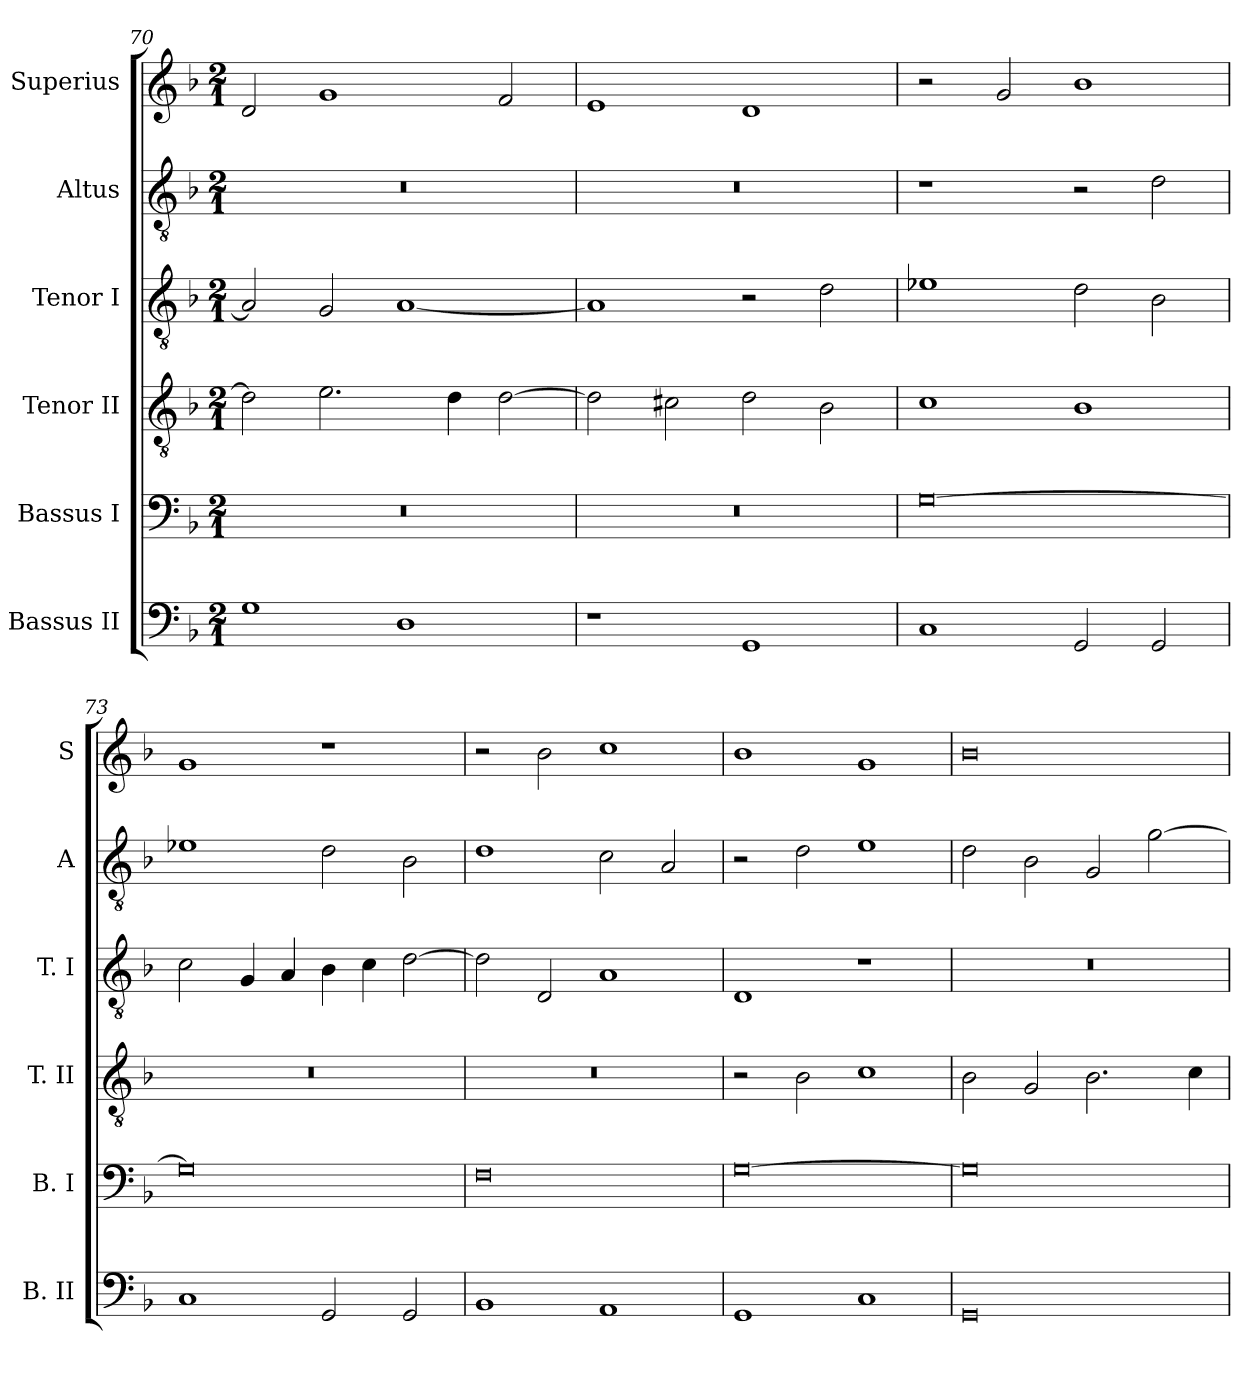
**kern	**kern	**kern	**kern	**kern	**kern
*part6	*part5	*part4	*part3	*part2	*part1
*staff6	*staff5	*staff4	*staff3	*staff2	*staff1
*I"Bassus II	*I"Bassus I	*I"Tenor II	*I"Tenor I	*I"Altus	*I"Superius
*I'B. II	*I'B. I	*I'T. II	*I'T. I	*I'A	*I'S
*clefF4	*clefF4	*clefGv2	*clefGv2	*clefGv2	*clefG2
*k[b-]	*k[b-]	*k[b-]	*k[b-]	*k[b-]	*k[b-]
*F:	*F:	*F:	*F:	*F:	*F:
*M2/1	*M2/1	*M2/1	*M2/1	*M2/1	*M2/1
=70	=70	=70	=70	=70	=70
1G	0r	2d]	2A]	0r	2d
.	.	2.e	2G	.	1g
1D	.	.	[1A	.	.
.	.	4d	.	.	.
.	.	[2d	.	.	2f
=71	=71	=71	=71	=71	=71
1r	0r	2d]	1A]	0r	1e
.	.	2c#X	.	.	.
1GG	.	2d	2r	.	1d
.	.	2B-	2d	.	.
=72	=72	=72	=72	=72	=72
1C	[0G	1c	1e-X	1r	2r
.	.	.	.	.	2g
2GG	.	1B-	2d	2r	1b-
2GG	.	.	2B-	2d	.
=73	=73	=73	=73	=73	=73
1C	0G]	0r	2c	1e-X	1g
.	.	.	4G	.	.
.	.	.	4A	.	.
2GG	.	.	4B-	2d	1r
.	.	.	4c	.	.
2GG	.	.	[2d	2B-	.
=74	=74	=74	=74	=74	=74
1BB-	0F	0r	2d]	1d	2r
.	.	.	2D	.	2b-
1AA	.	.	1A	2c	1cc
.	.	.	.	2A	.
=75	=75	=75	=75	=75	=75
1GG	[0G	2r	1D	2r	1b-
.	.	2B-	.	2d	.
1C	.	1c	1r	1e	1g
=76	=76	=76	=76	=76	=76
0GG	0G]	2B-	0r	2d	0b-
.	.	2G	.	2B-	.
.	.	2.B-	.	2G	.
.	.	.	.	[2g	.
.	.	4c	.	.	.
=	=	=	=	=	=
*-	*-	*-	*-	*-	*-
